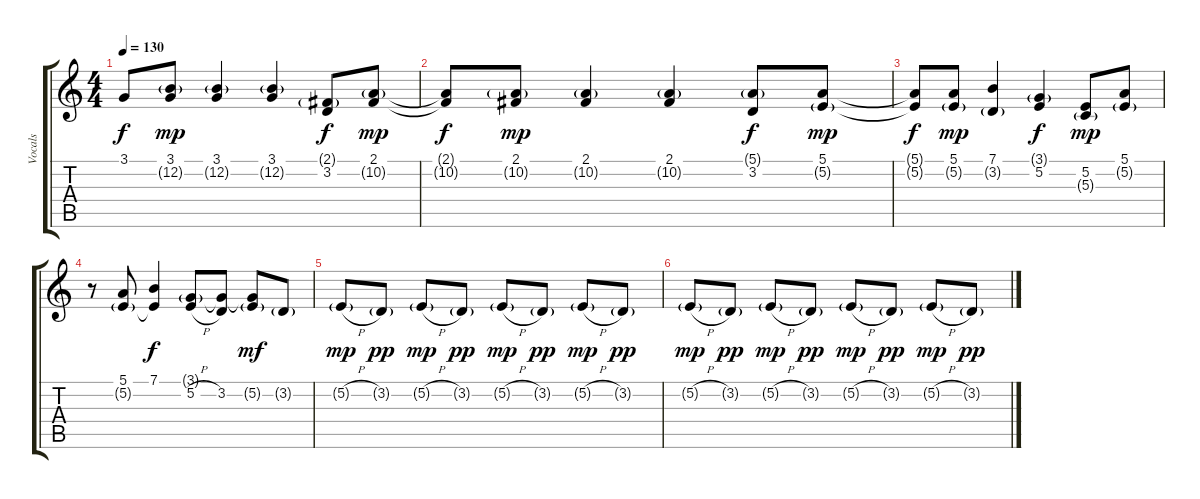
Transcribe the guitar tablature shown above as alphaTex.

\track ("Vocals" "Vocals") {instrument clarinet}
\staff {score tabs}
\tuning (E4 B3 G3 D3 A2 E2) {hide}
\ts (4 4)
\tempo 130
\clef g2
\ks c
3.1{t}.8{dy f} (3.1 12.2{g}).8{dy mp} (3.1 12.2{g}).4 (3.1 12.2{g}).4 (2.1{g} 3.2).8{dy f} (2.1 10.2{g}).8{dy mp} |
(2.1{t} 10.2{t}).8{dy f} (2.1 10.2{g}).8{dy mp} (2.1 10.2{g}).4 (2.1 10.2{g}).4 (5.1{g} 3.2).8{dy f} (5.1 5.2{g}).8{dy mp} |
(5.1{t} 5.2{t}).8{dy f} (5.1 5.2{g}).8{dy mp} (7.1 3.2{g}).4 (3.1{g} 5.2).4{dy f} (5.2 5.3{g}).8{dy mp} (5.1 5.2{g}).8 |
r.8 (5.1 5.2{g}).8 (7.1 5.2{t}).4{dy f} (3.1{g} 5.2{h}).8 (3.1{t} 3.2).8 (3.1{t} 5.2{g}).8{dy mf} 3.2{g}.8 |
5.2{h g}.8{dy mp} 3.2{g}.8{dy pp} 5.2{h g}.8{dy mp} 3.2{g}.8{dy pp} 5.2{h g}.8{dy mp} 3.2{g}.8{dy pp} 5.2{h g}.8{dy mp} 3.2{g}.8{dy pp} |
5.2{h g}.8{dy mp} 3.2{g}.8{dy pp} 5.2{h g}.8{dy mp} 3.2{g}.8{dy pp} 5.2{h g}.8{dy mp} 3.2{g}.8{dy pp} 5.2{h g}.8{dy mp} 3.2{g}.8{dy pp}
